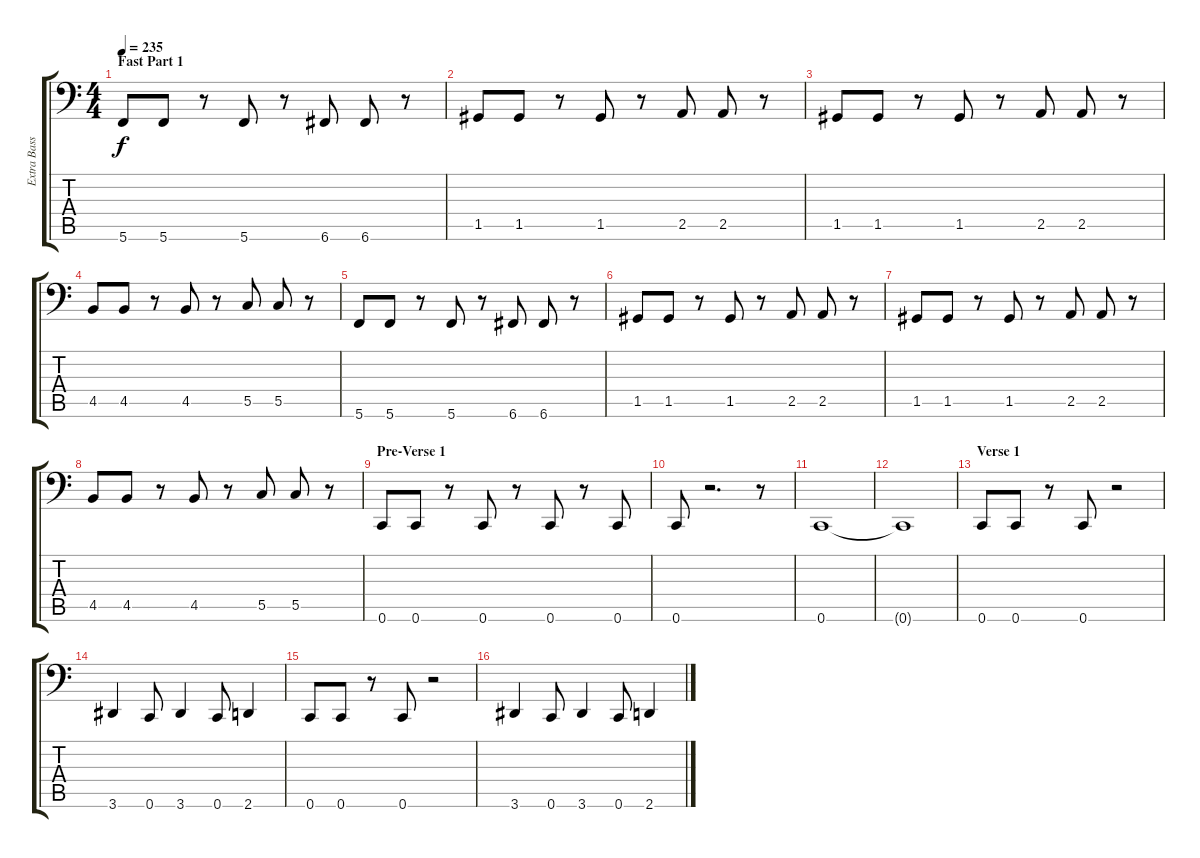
\track ("Extra Bass (Joe P.)" "Extra Bass") {instrument fretlessbass}
\staff {score tabs}
\tuning (D3 A2 F2 C2 G1 C1) {hide}
\ts (4 4)
\section ("" "Fast Part 1")
\tempo 235
\clef f4
\ks c
5.6.8{dy f} 5.6.8 r.8 5.6.8 r.8 6.6.8 6.6.8 r.8 |
1.5.8 1.5.8 r.8 1.5.8 r.8 2.5.8 2.5.8 r.8 |
1.5.8 1.5.8 r.8 1.5.8 r.8 2.5.8 2.5.8 r.8 |
4.5.8 4.5.8 r.8 4.5.8 r.8 5.5.8 5.5.8 r.8 |
5.6.8 5.6.8 r.8 5.6.8 r.8 6.6.8 6.6.8 r.8 |
1.5.8 1.5.8 r.8 1.5.8 r.8 2.5.8 2.5.8 r.8 |
1.5.8 1.5.8 r.8 1.5.8 r.8 2.5.8 2.5.8 r.8 |
4.5.8 4.5.8 r.8 4.5.8 r.8 5.5.8 5.5.8 r.8 |
\section ("" "Pre-Verse 1")
0.6.8 0.6.8 r.8 0.6.8 r.8 0.6.8 r.8 0.6.8 |
0.6.8 r.2{d} r.8 |
0.6.1 |
0.6{t}.1 |
\section ("" "Verse 1")
0.6.8 0.6.8 r.8 0.6.8 r.2 |
3.6.4 0.6.8 3.6.4 0.6.8 2.6.4 |
0.6.8 0.6.8 r.8 0.6.8 r.2 |
3.6.4 0.6.8 3.6.4 0.6.8 2.6.4
